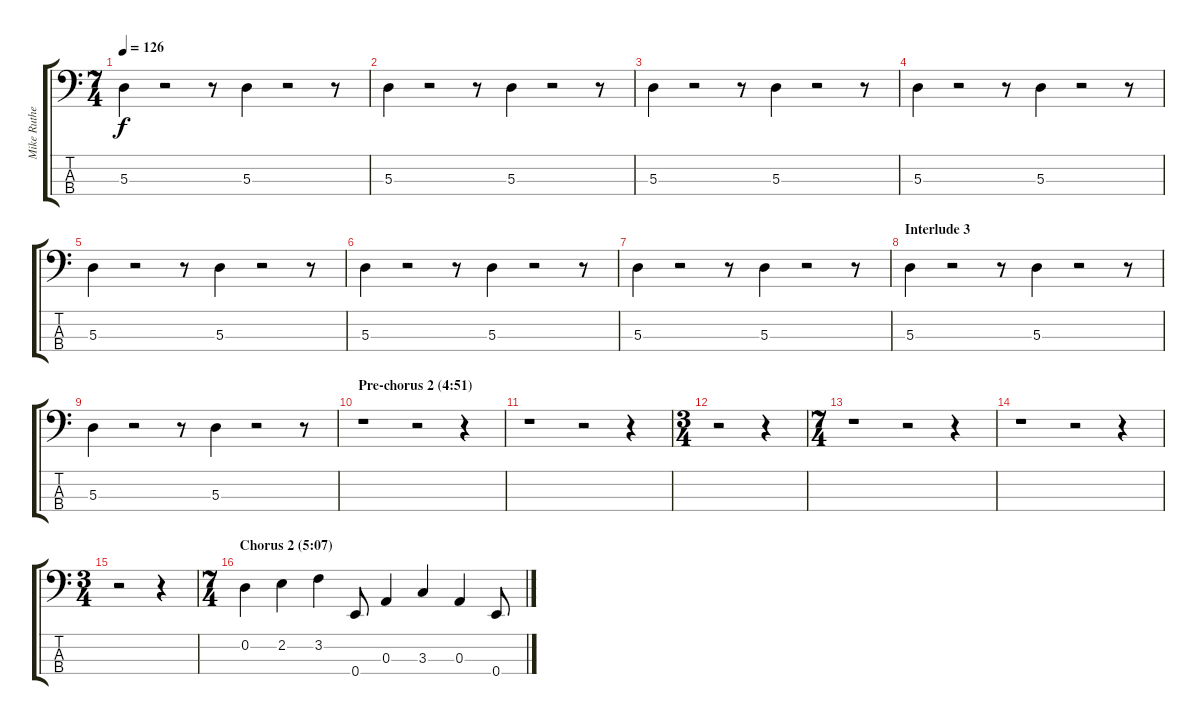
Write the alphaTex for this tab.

\track ("Mike Rutherford (bass)" "Mike Ruthe") {instrument electricbassfinger}
\staff {score tabs}
\tuning (G2 D2 A1 E1) {hide}
\ts (7 4)
\tempo 126
\clef f4
\ks c
5.3.4{dy f} r.2 r.8 5.3.4 r.2 r.8 |
5.3.4 r.2 r.8 5.3.4 r.2 r.8 |
5.3.4 r.2 r.8 5.3.4 r.2 r.8 |
5.3.4 r.2 r.8 5.3.4 r.2 r.8 |
5.3.4 r.2 r.8 5.3.4 r.2 r.8 |
5.3.4 r.2 r.8 5.3.4 r.2 r.8 |
5.3.4 r.2 r.8 5.3.4 r.2 r.8 |
\section ("" "Interlude 3")
5.3.4 r.2 r.8 5.3.4 r.2 r.8 |
5.3.4 r.2 r.8 5.3.4 r.2 r.8 |
\section ("" "Pre-chorus 2 (4:51)")
r.1 r.2 r.4 |
r.1 r.2 r.4 |
\ts (3 4)
r.2 r.4 |
\ts (7 4)
r.1 r.2 r.4 |
r.1 r.2 r.4 |
\ts (3 4)
r.2 r.4 |
\ts (7 4)
\section ("" "Chorus 2 (5:07)")
0.2.4 2.2.4 3.2.4 0.4.8 0.3.4 3.3.4 0.3.4 0.4.8
